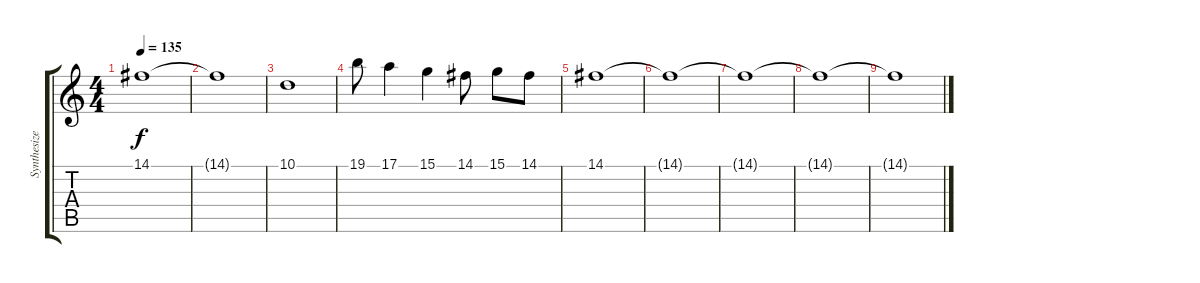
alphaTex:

\track ("Synthesizer 1" "Synthesize") {instrument drawbarorgan}
\staff {score tabs}
\tuning (E4 B3 G3 D3 A2 E2) {hide}
\ts (4 4)
\tempo 135
\clef g2
\ks c
14.1.1{dy f} |
14.1{t}.1 |
10.1.1 |
19.1.8 17.1.4 15.1.4 14.1.8 15.1.8 14.1.8 |
14.1.1 |
14.1{t}.1 |
14.1{t}.1{volume 12} |
14.1{t}.1{volume 11} |
14.1{t}.1{volume 8}
